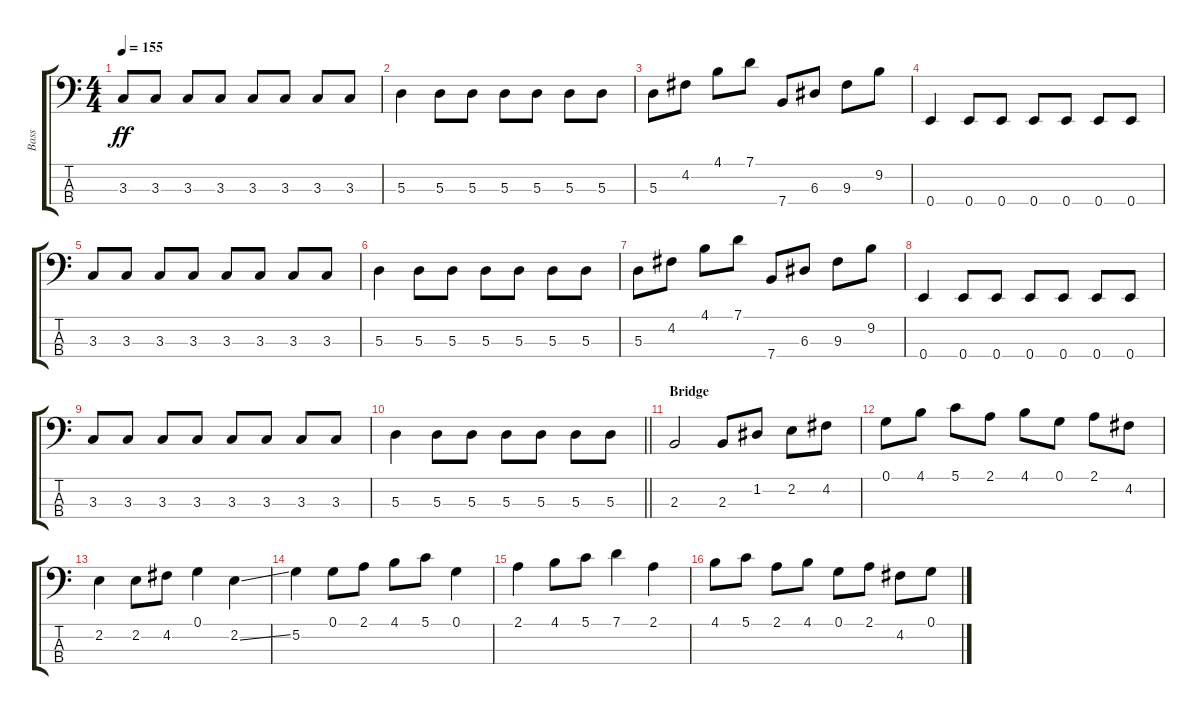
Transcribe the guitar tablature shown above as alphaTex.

\track ("Bass" "Bass") {solo instrument electricbassfinger}
\staff {score tabs}
\tuning (G2 D2 A1 E1) {hide}
\ts (4 4)
\tempo 155
\clef f4
\ks c
3.3.8{dy ff} 3.3.8 3.3.8 3.3.8 3.3.8 3.3.8 3.3.8 3.3.8 |
5.3.4 5.3.8 5.3.8 5.3.8 5.3.8 5.3.8 5.3.8 |
5.3.8 4.2.8 4.1.8 7.1.8 7.4.8 6.3.8 9.3.8 9.2.8 |
0.4.4 0.4.8 0.4.8 0.4.8 0.4.8 0.4.8 0.4.8 |
3.3.8 3.3.8 3.3.8 3.3.8 3.3.8 3.3.8 3.3.8 3.3.8 |
5.3.4 5.3.8 5.3.8 5.3.8 5.3.8 5.3.8 5.3.8 |
5.3.8 4.2.8 4.1.8 7.1.8 7.4.8 6.3.8 9.3.8 9.2.8 |
0.4.4 0.4.8 0.4.8 0.4.8 0.4.8 0.4.8 0.4.8 |
3.3.8 3.3.8 3.3.8 3.3.8 3.3.8 3.3.8 3.3.8 3.3.8 |
\barLineRight lightlight
5.3.4 5.3.8 5.3.8 5.3.8 5.3.8 5.3.8 5.3.8 |
\section ("" "Bridge")
2.3.2 2.3.8 1.2.8 2.2.8 4.2.8 |
0.1.8 4.1.8 5.1.8 2.1.8 4.1.8 0.1.8 2.1.8 4.2.8 |
2.2.4 2.2.8 4.2.8 0.1.4 2.2{ss}.4 |
5.2.4 0.1.8 2.1.8 4.1.8 5.1.8 0.1.4 |
2.1.4 4.1.8 5.1.8 7.1.4 2.1.4 |
4.1.8 5.1.8 2.1.8 4.1.8 0.1.8 2.1.8 4.2.8 0.1.8
